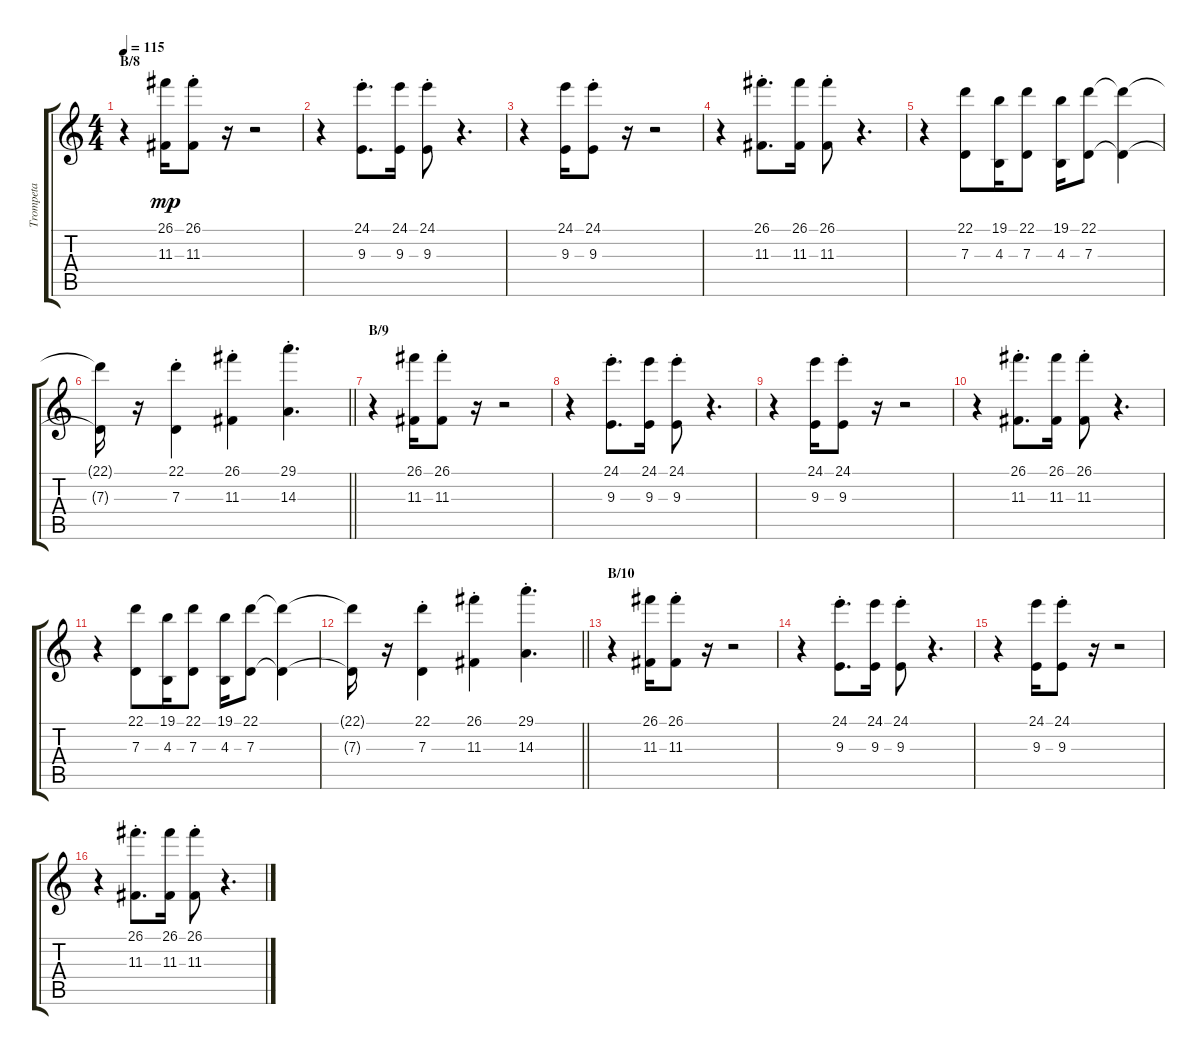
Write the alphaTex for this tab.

\track ("Trompeta" "Trompeta") {instrument trumpet}
\staff {score tabs}
\tuning (E4 B3 G3 D3 A2 E2) {hide}
\ts (4 4)
\section ("" "B/8")
\tempo 115
\clef g2
\ks c
r.4{dy mp} (26.1 11.3).16 (26.1{st} 11.3{st}).8 r.16 r.2 |
r.4 (24.1{st} 9.3{st}).8{d} (24.1 9.3).16 (24.1{st} 9.3{st}).8 r.4{d} |
r.4 (24.1 9.3).16 (24.1{st} 9.3{st}).8 r.16 r.2 |
r.4 (26.1{st} 11.3{st}).8{d} (26.1 11.3).16 (26.1{st} 11.3{st}).8 r.4{d} |
r.4 (22.1 7.3).8 (19.1 4.3).16 (22.1 7.3).8 (19.1 4.3).16 (22.1 7.3).8 (22.1{t} 7.3{t}).4 |
\barLineRight lightlight
(22.1{t} 7.3{t}).16 r.16 (22.1{st} 7.3{st}).4 (26.1{st} 11.3{st}).4 (29.1{st} 14.3{st}).4{d} |
\section ("" "B/9")
r.4 (26.1 11.3).16 (26.1{st} 11.3{st}).8 r.16 r.2 |
r.4 (24.1{st} 9.3{st}).8{d} (24.1 9.3).16 (24.1{st} 9.3{st}).8 r.4{d} |
r.4 (24.1 9.3).16 (24.1{st} 9.3{st}).8 r.16 r.2 |
r.4 (26.1{st} 11.3{st}).8{d} (26.1 11.3).16 (26.1{st} 11.3{st}).8 r.4{d} |
r.4 (22.1 7.3).8 (19.1 4.3).16 (22.1 7.3).8 (19.1 4.3).16 (22.1 7.3).8 (22.1{t} 7.3{t}).4 |
\barLineRight lightlight
(22.1{t} 7.3{t}).16 r.16 (22.1{st} 7.3{st}).4 (26.1{st} 11.3{st}).4 (29.1{st} 14.3{st}).4{d} |
\section ("" "B/10")
r.4 (26.1 11.3).16 (26.1{st} 11.3{st}).8 r.16 r.2 |
r.4 (24.1{st} 9.3{st}).8{d} (24.1 9.3).16 (24.1{st} 9.3{st}).8 r.4{d} |
r.4 (24.1 9.3).16 (24.1{st} 9.3{st}).8 r.16 r.2 |
r.4 (26.1{st} 11.3{st}).8{d} (26.1 11.3).16 (26.1{st} 11.3{st}).8 r.4{d}
